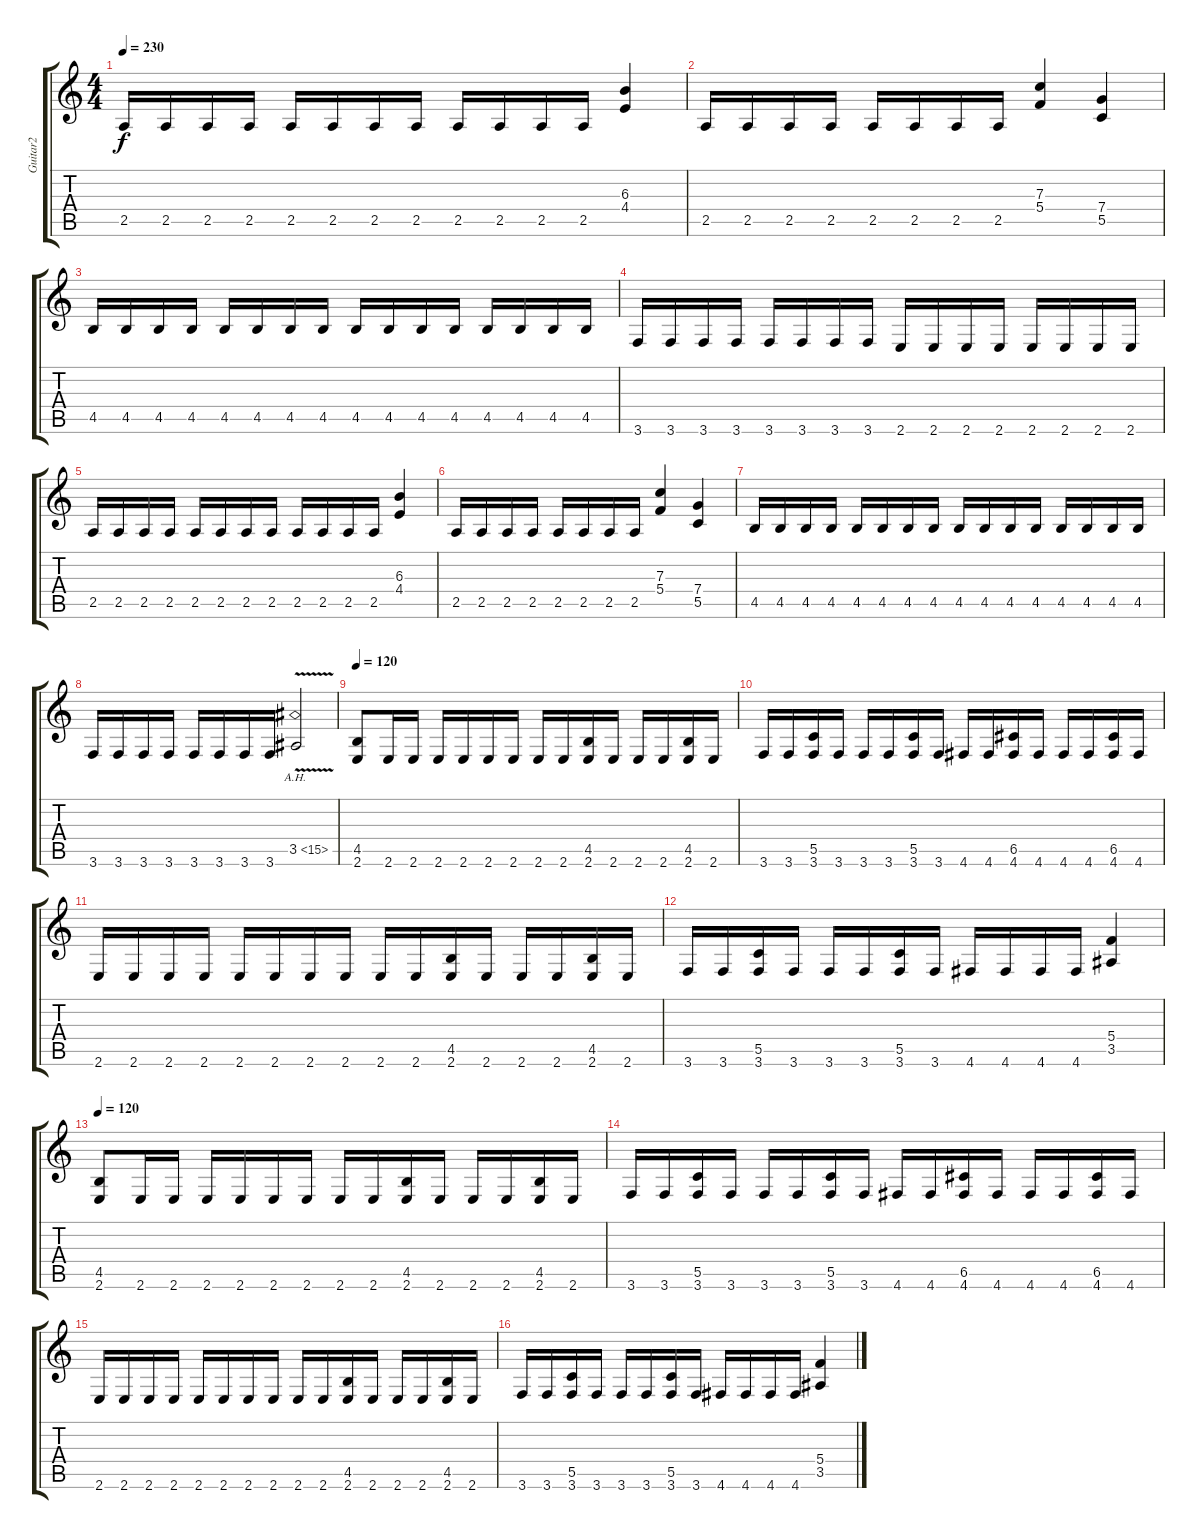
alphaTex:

\track ("Guitar2" "Guitar2") {instrument distortionguitar}
\staff {score tabs}
\tuning (D4 A3 F3 C3 G2 D2) {hide}
\ts (4 4)
\tempo 230
\clef g2
\ks c
2.5.16{dy f} 2.5.16 2.5.16 2.5.16 2.5.16 2.5.16 2.5.16 2.5.16 2.5.16 2.5.16 2.5.16 2.5.16 (6.3 4.4).4 |
2.5.16 2.5.16 2.5.16 2.5.16 2.5.16 2.5.16 2.5.16 2.5.16 (7.3 5.4).4 (7.4 5.5).4 |
4.5.16 4.5.16 4.5.16 4.5.16 4.5.16 4.5.16 4.5.16 4.5.16 4.5.16 4.5.16 4.5.16 4.5.16 4.5.16 4.5.16 4.5.16 4.5.16 |
3.6.16 3.6.16 3.6.16 3.6.16 3.6.16 3.6.16 3.6.16 3.6.16 2.6.16 2.6.16 2.6.16 2.6.16 2.6.16 2.6.16 2.6.16 2.6.16 |
2.5.16 2.5.16 2.5.16 2.5.16 2.5.16 2.5.16 2.5.16 2.5.16 2.5.16 2.5.16 2.5.16 2.5.16 (6.3 4.4).4 |
2.5.16 2.5.16 2.5.16 2.5.16 2.5.16 2.5.16 2.5.16 2.5.16 (7.3 5.4).4 (7.4 5.5).4 |
4.5.16 4.5.16 4.5.16 4.5.16 4.5.16 4.5.16 4.5.16 4.5.16 4.5.16 4.5.16 4.5.16 4.5.16 4.5.16 4.5.16 4.5.16 4.5.16 |
3.6.16 3.6.16 3.6.16 3.6.16 3.6.16 3.6.16 3.6.16 3.6.16 3.5{ah 12 v}.2 |
\tempo 130
\tempo 120
(4.5 2.6).8 2.6.16 2.6.16 2.6.16 2.6.16 2.6.16 2.6.16 2.6.16 2.6.16 (4.5 2.6).16 2.6.16 2.6.16 2.6.16 (4.5 2.6).16 2.6.16 |
3.6.16 3.6.16 (5.5 3.6).16 3.6.16 3.6.16 3.6.16 (5.5 3.6).16 3.6.16 4.6.16 4.6.16 (6.5 4.6).16 4.6.16 4.6.16 4.6.16 (6.5 4.6).16 4.6.16 |
2.6.16 2.6.16 2.6.16 2.6.16 2.6.16 2.6.16 2.6.16 2.6.16 2.6.16 2.6.16 (4.5 2.6).16 2.6.16 2.6.16 2.6.16 (4.5 2.6).16 2.6.16 |
3.6.16 3.6.16 (5.5 3.6).16 3.6.16 3.6.16 3.6.16 (5.5 3.6).16 3.6.16 4.6.16 4.6.16 4.6.16 4.6.16 (5.4 3.5).4 |
\tempo 120
(4.5 2.6).8 2.6.16 2.6.16 2.6.16 2.6.16 2.6.16 2.6.16 2.6.16 2.6.16 (4.5 2.6).16 2.6.16 2.6.16 2.6.16 (4.5 2.6).16 2.6.16 |
3.6.16 3.6.16 (5.5 3.6).16 3.6.16 3.6.16 3.6.16 (5.5 3.6).16 3.6.16 4.6.16 4.6.16 (6.5 4.6).16 4.6.16 4.6.16 4.6.16 (6.5 4.6).16 4.6.16 |
2.6.16 2.6.16 2.6.16 2.6.16 2.6.16 2.6.16 2.6.16 2.6.16 2.6.16 2.6.16 (4.5 2.6).16 2.6.16 2.6.16 2.6.16 (4.5 2.6).16 2.6.16 |
3.6.16 3.6.16 (5.5 3.6).16 3.6.16 3.6.16 3.6.16 (5.5 3.6).16 3.6.16 4.6.16 4.6.16 4.6.16 4.6.16 (5.4 3.5).4
